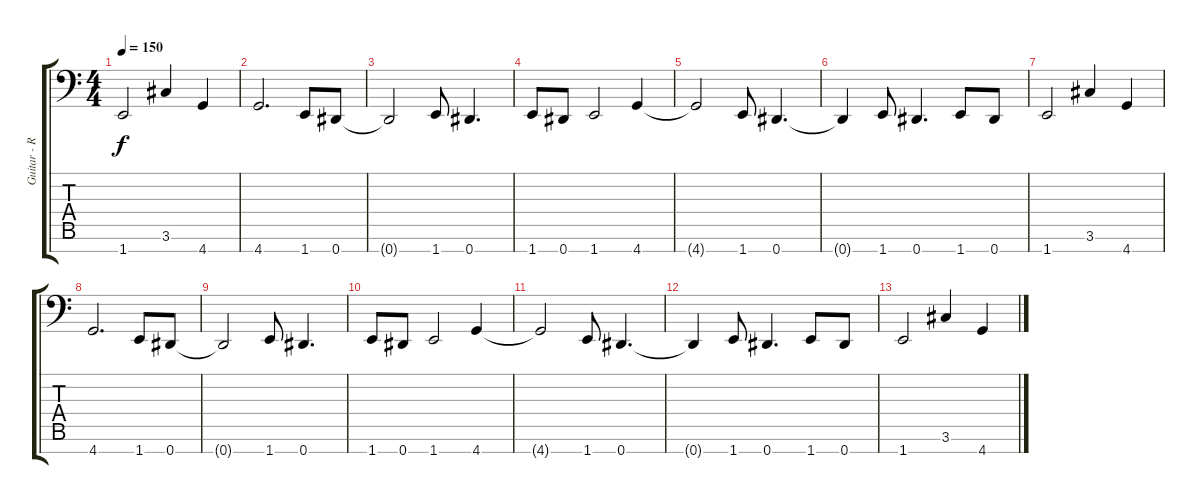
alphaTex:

\track ("Guitar - Right" "Guitar - R") {instrument distortionguitar}
\staff {score tabs}
\tuning (Eb3 F3 Db3 Ab2 Eb2 Bb1 Eb1) {hide}
\ts (4 4)
\tempo 150
\clef f4
\ks c
1.7.2{dy f} 3.6.4 4.7.4 |
4.7.2{d} 1.7.8 0.7.8 |
0.7{t}.2 1.7.8 0.7.4{d} |
1.7.8 0.7.8 1.7.2 4.7.4 |
4.7{t}.2 1.7.8 0.7.4{d} |
0.7{t}.4 1.7.8 0.7.4{d} 1.7.8 0.7.8 |
1.7.2 3.6.4 4.7.4 |
4.7.2{d} 1.7.8 0.7.8 |
0.7{t}.2 1.7.8 0.7.4{d} |
1.7.8 0.7.8 1.7.2 4.7.4 |
4.7{t}.2 1.7.8 0.7.4{d} |
0.7{t}.4 1.7.8 0.7.4{d} 1.7.8 0.7.8 |
1.7.2 3.6.4 4.7.4
